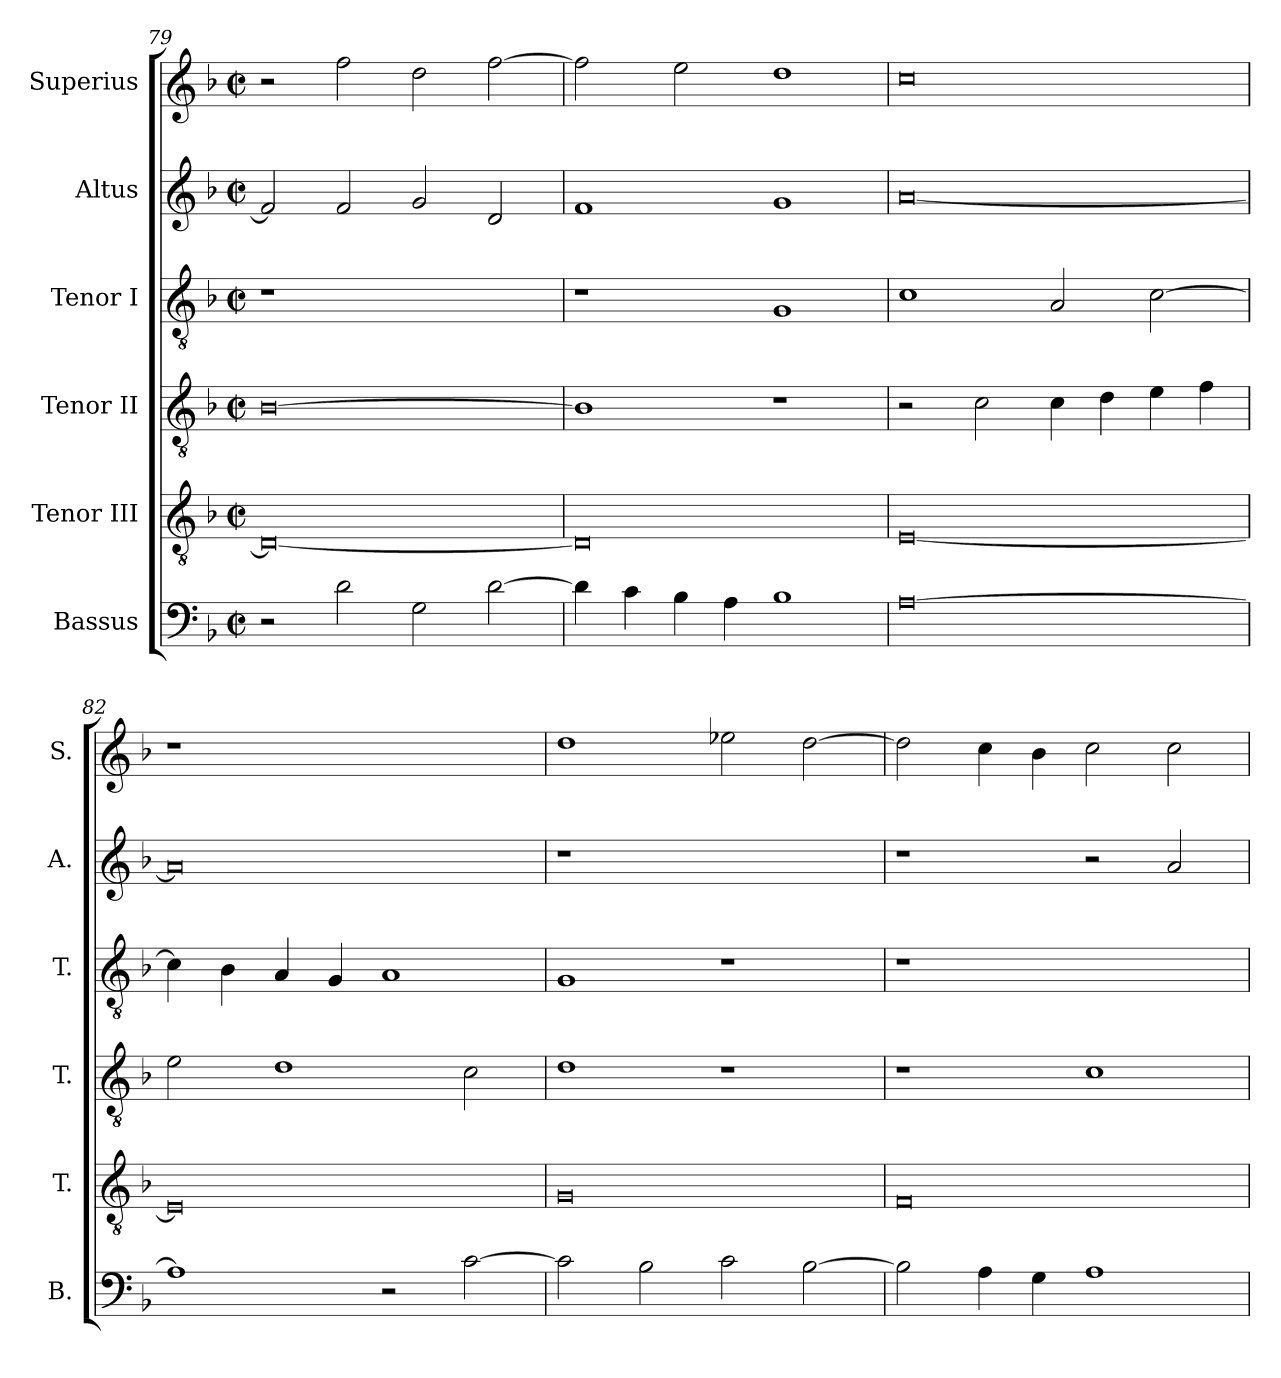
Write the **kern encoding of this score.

**kern	**kern	**kern	**kern	**kern	**kern
*part6	*part5	*part4	*part3	*part2	*part1
*staff6	*staff5	*staff4	*staff3	*staff2	*staff1
*I"Bassus	*I"Tenor III	*I"Tenor II	*I"Tenor I	*I"Altus	*I"Superius
*I'B.	*I'T.	*I'T.	*I'T.	*I'A.	*I'S.
*clefF4	*clefGv2	*clefGv2	*clefGv2	*clefG2	*clefG2
*	*ITrd7c12	*ITrd7c12	*ITrd7c12	*	*
*k[b-]	*k[b-]	*k[b-]	*k[b-]	*k[b-]	*k[b-]
*F:	*F:	*F:	*F:	*F:	*F:
*M2/2	*M2/2	*M2/2	*M2/2	*M2/2	*M2/2
*met(c|)	*met(c|)	*met(c|)	*met(c|)	*met(c|)	*met(c|)
=79	=79	=79	=79	=79	=79
!	!	!	!LO:N:vis=1	!	!
2r	0DDi_<	[>0BB-i	1r	2fi/]	2r
2di\	.	.	.	2fi/	2ffi\
2Gi\	.	.	1ryy	2gi/	2ddi\
[>2di\	.	.	.	2di/	[>2ffi\
=80	=80	=80	=80	=80	=80
4di\]	0DDi]	1BB-i]	1r	1fi	2ffi\]
4ci\	.	.	.	.	.
4B-i\	.	.	.	.	2eei\
4Ai\	.	.	.	.	.
1B-i	.	1r	1GGi	1gi	1ddi
=81	=81	=81	=81	=81	=81
[>0Ai	[<0EEi	2r	1Ci	[<0ai	0cci
.	.	2Ci\	.	.	.
.	.	4Ci\	2AAi/	.	.
.	.	4Di\	.	.	.
.	.	4Ei\	[>2Ci\	.	.
.	.	4Fi\	.	.	.
=82	=82	=82	=82	=82	=82
!	!	!	!	!	!LO:N:vis=1
1Ai]	0EEi]	2Ei\	4Ci\]	0ai]	1r
.	.	.	4BB-i\	.	.
.	.	1Di	4AAi/	.	.
.	.	.	4GGi/	.	.
2r	.	.	1AAi	.	1ryy
[>2ci\	.	2Ci\	.	.	.
!!LO:LB:g=z
=83	=83	=83	=83	=83	=83
!	!	!	!	!LO:N:vis=1	!
2ci\]	0GGi	1Di	1GGi	1r	1ddi
2B-i\	.	.	.	.	.
2ci\	.	1r	1r	1ryy	2ee-Xi\
[>2B-i\	.	.	.	.	[>2ddi\
=84	=84	=84	=84	=84	=84
!	!	!	!LO:N:vis=1	!	!
2B-i\]	0FFi	1r	1r	1r	2ddi\]
4Ai\	.	.	.	.	4cci\
4Gi\	.	.	.	.	4b-i\
1Ai	.	1Ci	1ryy	2r	2cci\
.	.	.	.	2ai/	2cci\
=	=	=	=	=	=
*-	*-	*-	*-	*-	*-
